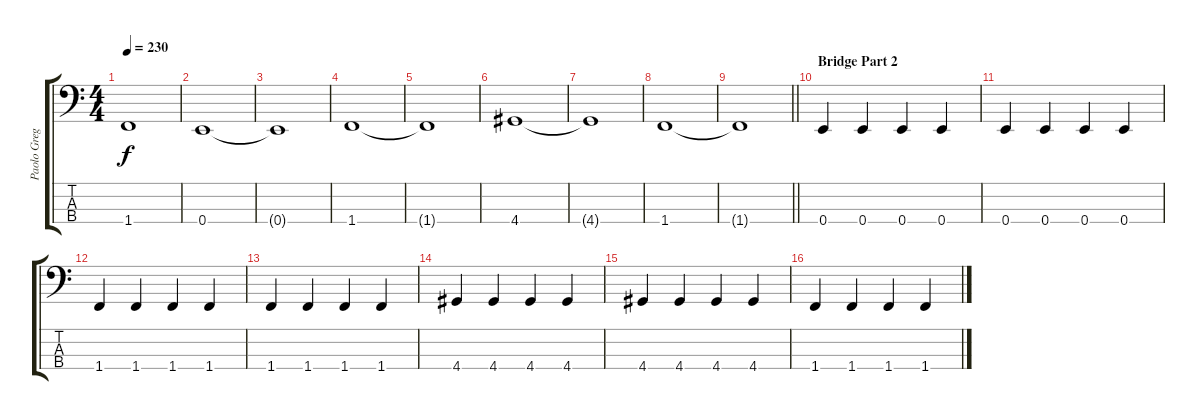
\track ("Paolo Gregoletto" "Paolo Greg") {instrument electricbassfinger}
\staff {score tabs}
\tuning (G2 D2 A1 E1) {hide}
\ts (4 4)
\tempo 230
\clef f4
\ks c
1.4{t}.1{dy f} |
0.4.1 |
0.4{t}.1 |
1.4.1 |
1.4{t}.1 |
4.4.1 |
4.4{t}.1 |
1.4.1 |
\barLineRight lightlight
1.4{t}.1 |
\section ("" "Bridge Part 2")
0.4.4 0.4.4 0.4.4 0.4.4 |
0.4.4 0.4.4 0.4.4 0.4.4 |
1.4.4 1.4.4 1.4.4 1.4.4 |
1.4.4 1.4.4 1.4.4 1.4.4 |
4.4.4 4.4.4 4.4.4 4.4.4 |
4.4.4 4.4.4 4.4.4 4.4.4 |
1.4.4 1.4.4 1.4.4 1.4.4
